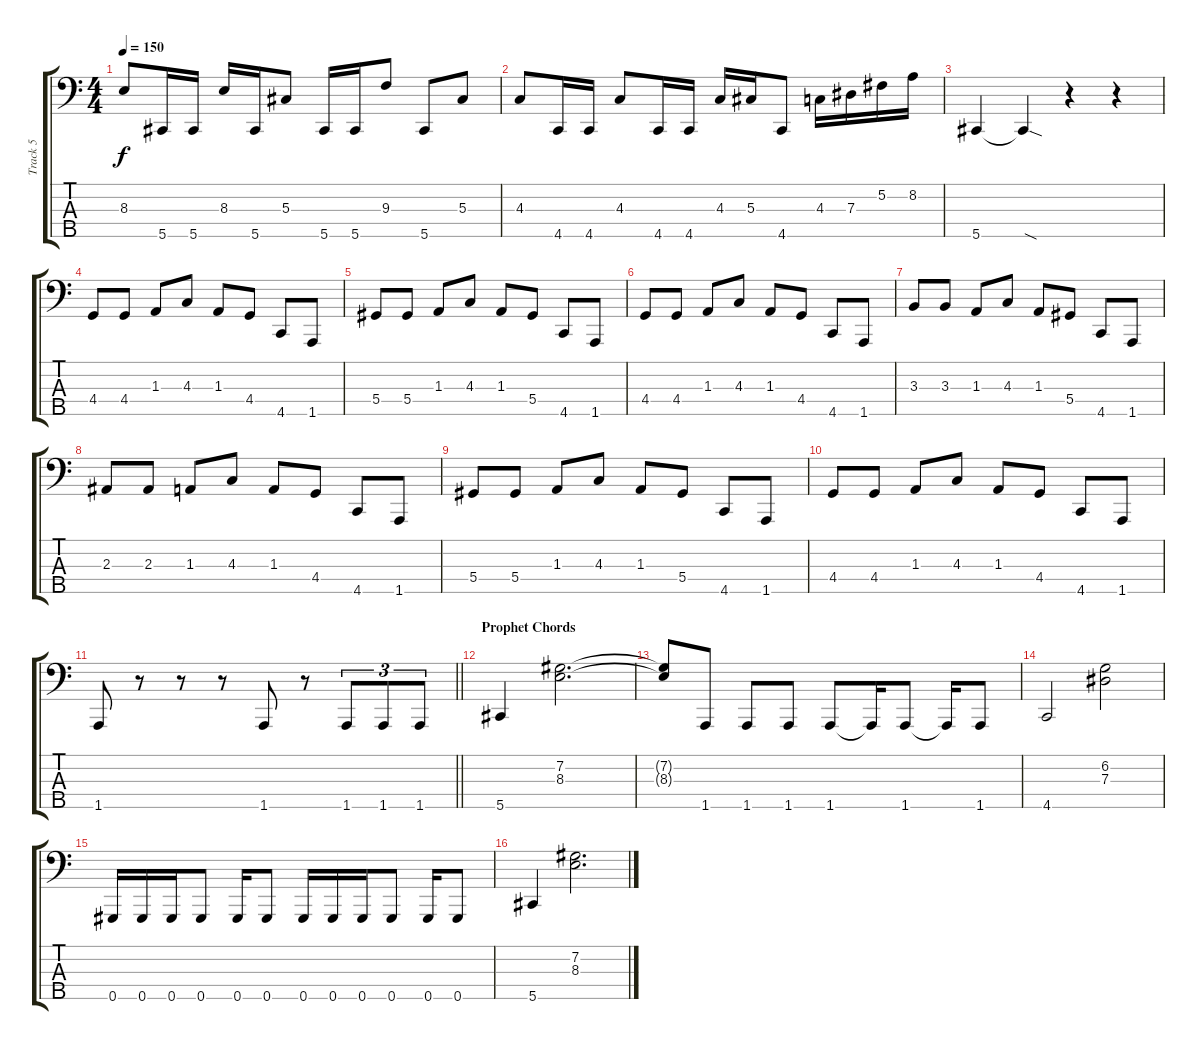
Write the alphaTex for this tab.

\track ("Track 5" "Track 5") {instrument electricbasspick}
\staff {score tabs}
\tuning (Gb2 Db2 Ab1 Eb1 Ab0) {hide}
\ts (4 4)
\tempo 150
\clef f4
\ks c
8.3.8{dy f} 5.5.16 5.5.16 8.3.16 5.5.16 5.3.8 5.5.16 5.5.16 9.3.8 5.5.8 5.3.8 |
4.3.8 4.5.16 4.5.16 4.3.8 4.5.16 4.5.16 4.3.16 5.3.16 4.5.8 4.3.16 7.3.16 5.2.16 8.2.16 |
5.5.4 5.5{sod t}.4 r.4 r.4 |
4.4.8 4.4.8 1.3.8 4.3.8 1.3.8 4.4.8 4.5.8 1.5.8 |
5.4.8 5.4.8 1.3.8 4.3.8 1.3.8 5.4.8 4.5.8 1.5.8 |
4.4.8 4.4.8 1.3.8 4.3.8 1.3.8 4.4.8 4.5.8 1.5.8 |
3.3.8 3.3.8 1.3.8 4.3.8 1.3.8 5.4.8 4.5.8 1.5.8 |
2.3.8 2.3.8 1.3.8 4.3.8 1.3.8 4.4.8 4.5.8 1.5.8 |
5.4.8 5.4.8 1.3.8 4.3.8 1.3.8 5.4.8 4.5.8 1.5.8 |
4.4.8 4.4.8 1.3.8 4.3.8 1.3.8 4.4.8 4.5.8 1.5.8 |
\barLineRight lightlight
1.5.8 r.8 r.8 r.8 1.5.8 r.8 1.5.8{tu (3 2)} 1.5.8{tu (3 2)} 1.5.8{tu (3 2)} |
\section ("" "Prophet Chords")
5.5.4 (7.2 8.3).2{d} |
(7.2{t} 8.3{t}).8 1.5.8 1.5.8 1.5.8 1.5.8 1.5{t}.16 1.5.8 1.5{t}.16 1.5.8 |
4.5.2 (6.2 7.3).2 |
0.5.16 0.5.16 0.5.16 0.5.8 0.5.16 0.5.8 0.5.16 0.5.16 0.5.16 0.5.8 0.5.16 0.5.8 |
5.5.4 (7.2 8.3).2{d}
